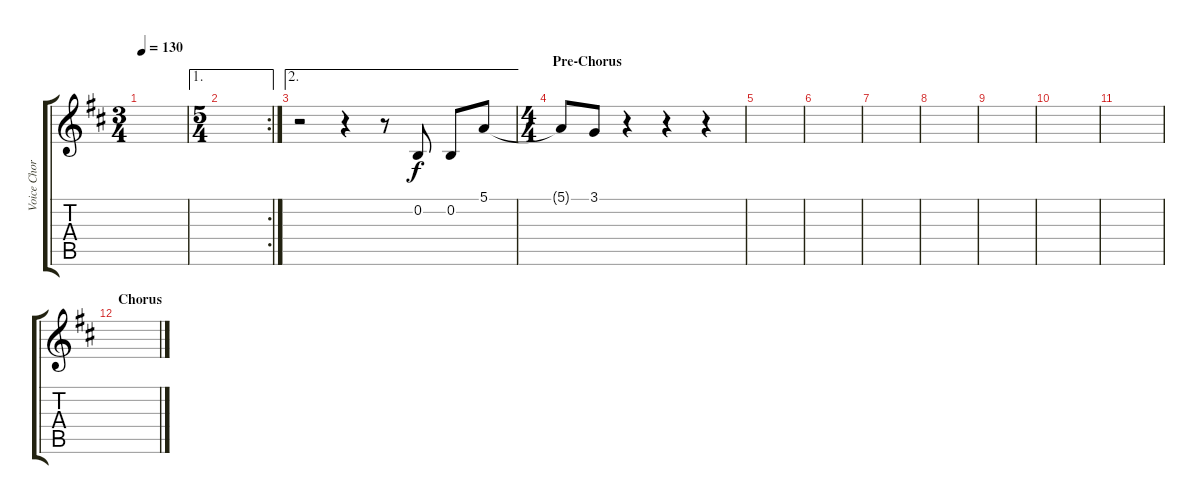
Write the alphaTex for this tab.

\track ("Voice Chorus" "Voice Chor") {instrument lead6voice}
\staff {score tabs}
\tuning (E4 B3 G3 D3 A2 E2) {hide}
\ts (3 4)
\tempo 130
\clef g2
\ks d
|
\ae 1
\rc 2
\ts (5 4)
|
\ae 2
r.2 r.4 r.8 0.2.8 0.2.8 5.1.8 |
\ts (4 4)
\section ("" "Pre-Chorus")
5.1{t}.8 3.1.8 r.4 r.4 r.4 |
|
|
|
|
|
|
|
\section ("" "Chorus")
